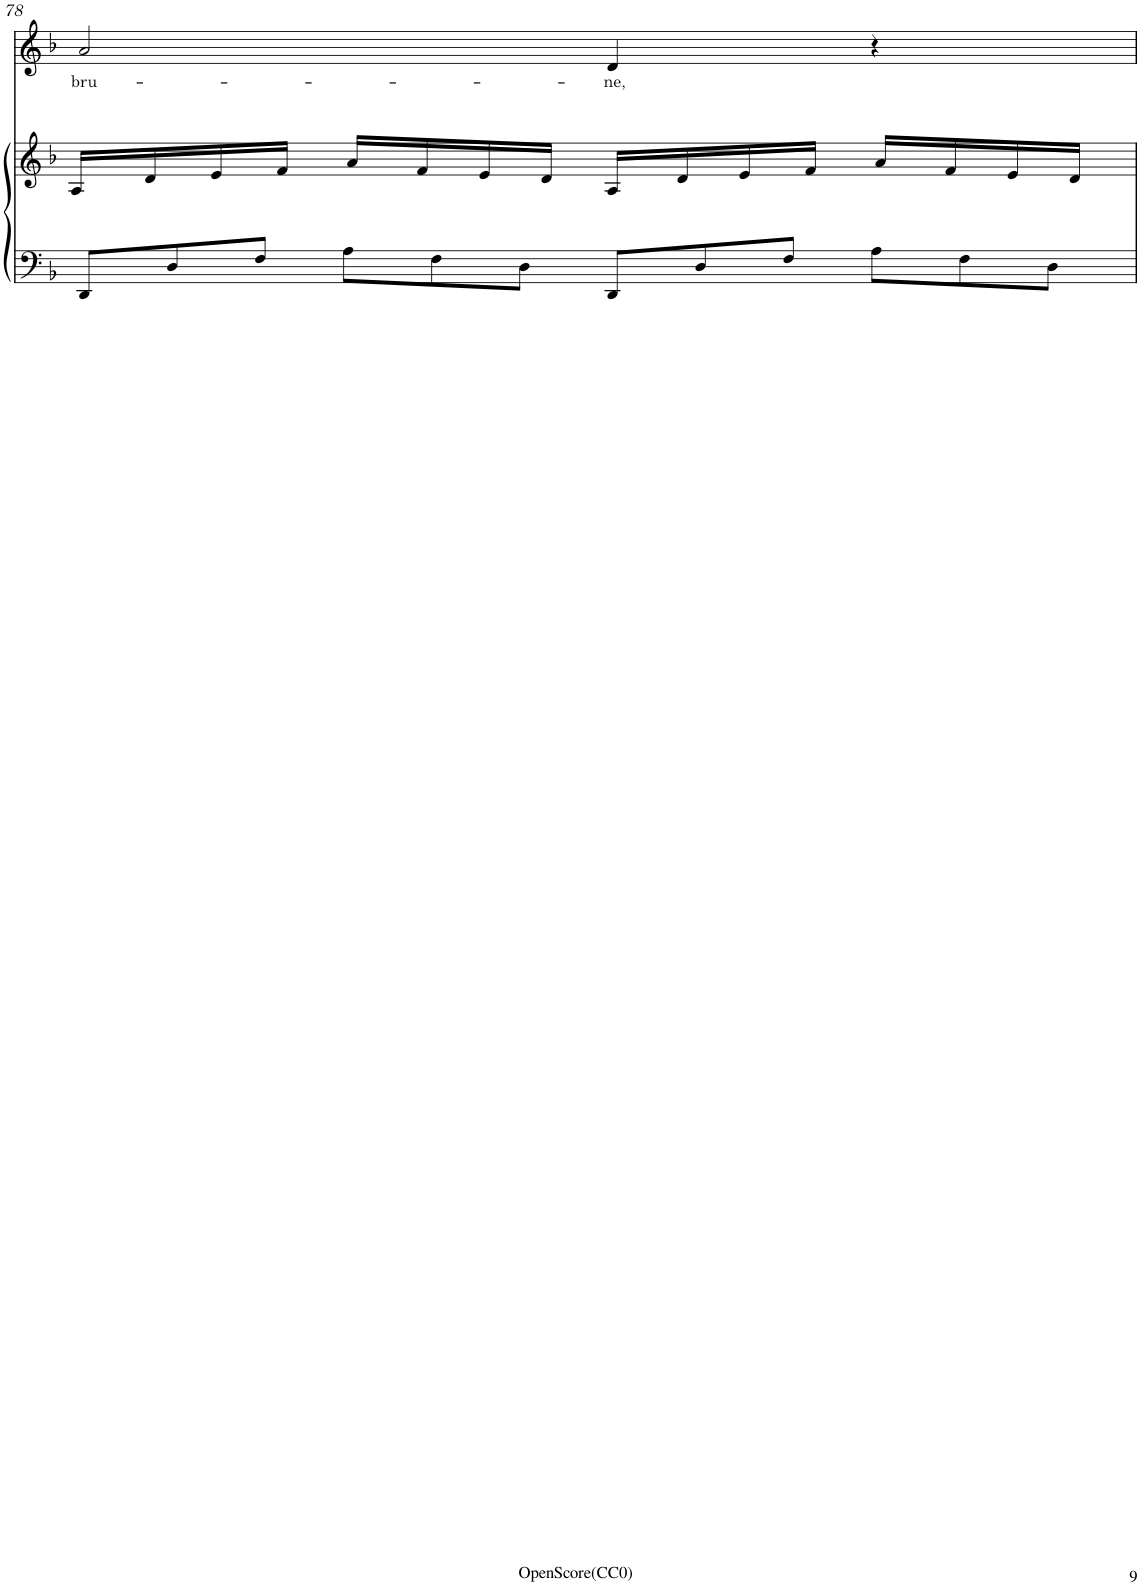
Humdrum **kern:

**kern	**kern	**kern	**text
*part2	*part2	*part1	*part1
*staff3	*staff2	*staff1	*staff1
*I"Piano	*	*I"Chant Voice	*
*I'Pno	*	*	*
!!LO:PB:g=z
*clefF4	*clefG2	*clefG2	*
*k[b-]	*k[b-]	*k[b-]	*
*M4/4	*M4/4	*M4/4	*
=78	=78	=78	=78
!	!	!	!LO:LY:b
12DD/L	16A/LL	2a/	bru-
.	16d/	.	.
12D/	.	.	.
.	16e/	.	.
12F/J	.	.	.
.	16f/JJ	.	.
*Xbrackettup	*	*	*
12A\L	16a/LL	.	.
.	16f/	.	.
12F\	.	.	.
.	16e/	.	.
12D\J	.	.	.
.	16d/JJ	.	.
*brackettup	*	*	*
!	!	!	!LO:LY:b
12DD/L	16A/LL	4d/	-ne,
.	16d/	.	.
12D/	.	.	.
.	16e/	.	.
12F/J	.	.	.
.	16f/JJ	.	.
*Xbrackettup	*	*	*
12A\L	16a/LL	4r	.
.	16f/	.	.
12F\	.	.	.
.	16e/	.	.
12D\J	.	.	.
.	16d/JJ	.	.
=	=	=	=
*-	*-	*-	*-
